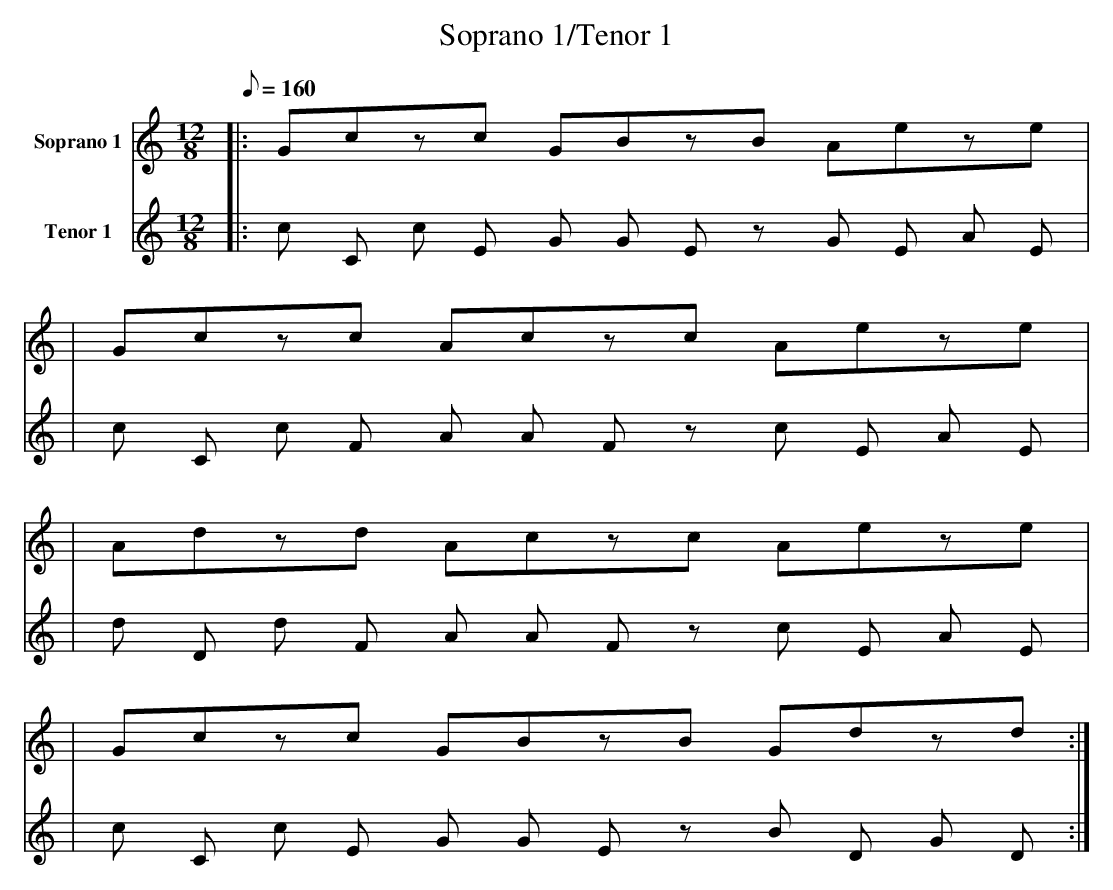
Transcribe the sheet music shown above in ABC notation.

X:1
T: Soprano 1/Tenor 1
M: 12/8
Q:1/8=160
K: C
V: 1 name="Soprano 1"
K: C treble
  |:     Gczc GBzB Aeze   |
  |      Gczc Aczc Aeze   |
  |      Adzd Aczc Aeze   |
  |      Gczc GBzB Gdzd  :|
V: 2 name="Tenor 1"
K: C treble
  |: c C c E G G E z G E A E  |
  |  c C c F A A F z c E A E  |
  |  d D d F A A F z c E A E  |
  |  c C c E G G E z B D G D :|
